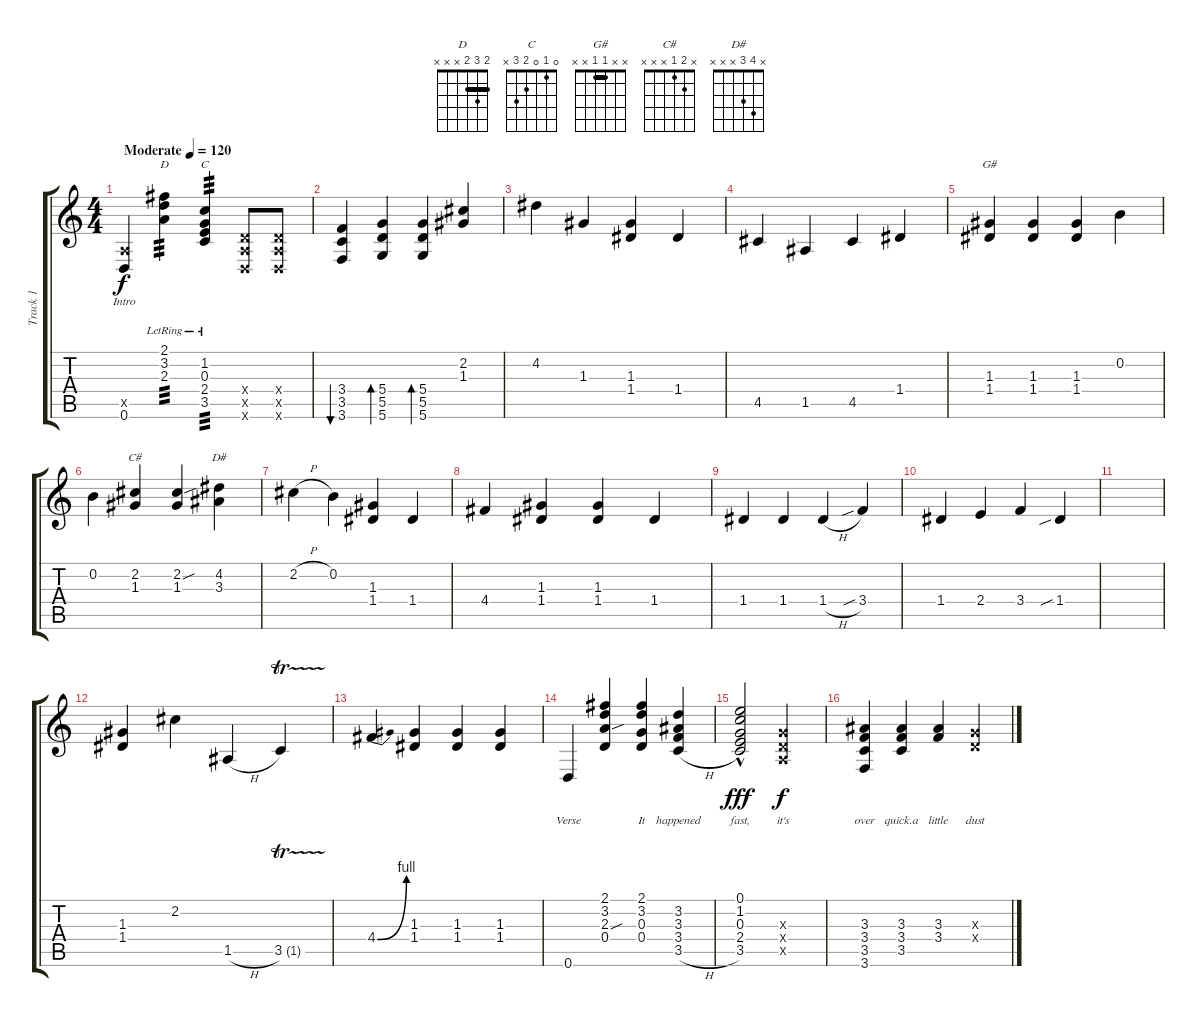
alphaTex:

\track ("Track 1" "Track 1") {instrument overdrivenguitar}
\staff {score tabs}
\tuning (E4 B3 G3 D3 A2 D2) {hide}
\chord ("D" 2 3 2 x x x) {barre 2}
\chord ("C" 0 1 0 2 3 x)
\chord ("G#" x x 1 1 x x) {barre 1}
\chord ("C#" x 2 1 x x x)
\chord ("D#" x 4 3 x x x)
\ts (4 4)
\tempo (120 "Moderate")
\clef g2
\ks c
(0.5{x} 0.6).4{lyrics (0 "Intro") lyrics (1 "") lyrics (2 "") lyrics (3 "") lyrics (4 "") dy f instrument overdrivenguitar} (2.1{lr} 3.2{lr} 2.3{lr}).4{ch "D" tp 3} (1.2{lr} 0.3{lr} 2.4{lr} 3.5{lr}).4{ch "C" tp 3} (0.4{x} 0.5{x} 0.6{x}).8 (0.4{x} 0.5{x} 0.6{x}).8 |
(3.4 3.5 3.6).4{bu 60} (5.4 5.5 5.6).4{bd 60} (5.4 5.5 5.6).4{bd 60} (2.2 1.3).4 |
4.2.4 1.3.4 (1.3 1.4).4 1.4.4 |
4.5.4 1.5.4 4.5.4 1.4.4 |
(1.3 1.4).4{ch "G#"} (1.3 1.4).4 (1.3 1.4).4 0.2.4 |
0.2.4 (2.2 1.3).4{ch "C#"} (2.2{sou} 1.3).4 (4.2 3.3).4{ch "D#"} |
2.2{h}.4 0.2.4 (1.3 1.4).4 1.4.4 |
4.4.4 (1.3 1.4).4 (1.3 1.4).4 1.4.4 |
1.4.4 1.4.4 1.4{h}.4 3.4{sib}.4 |
1.4.4 2.4.4 3.4.4 1.4{sib}.4 |
|
(1.3 1.4).4 2.2.4 1.5{h}.4 3.5{tr (1 16)}.4 |
4.4{be (bend 0 0 60 4)}.4 (1.3 1.4).4 (1.3 1.4).4 (1.3 1.4).4 |
0.6.4{lyrics (0 "") lyrics (1 "Verse") lyrics (2 "") lyrics (3 "") lyrics (4 "")} (2.1 3.2 2.3{sou} 0.4).4{lyrics (0 "") lyrics (1 "") lyrics (2 "") lyrics (3 "") lyrics (4 "")} (2.1 3.2 0.3 0.4).4{lyrics (0 "") lyrics (1 "It") lyrics (2 "") lyrics (3 "") lyrics (4 "")} (3.2 3.3 3.4 3.5{h}).4{lyrics (0 "") lyrics (1 "happened") lyrics (2 "") lyrics (3 "") lyrics (4 "")} |
(0.1{hac} 1.2{hac} 0.3{hac} 2.4{hac} 3.5{hac}).2{lyrics (0 "") lyrics (1 "fast,") lyrics (2 "") lyrics (3 "") lyrics (4 "") dy fff} (0.3{x} 0.4{x} 0.5{x}).2{lyrics (0 "") lyrics (1 "it's") lyrics (2 "") lyrics (3 "") lyrics (4 "") dy f} |
(3.3 3.4 3.5 3.6).4{lyrics (0 "") lyrics (1 "over") lyrics (2 "") lyrics (3 "") lyrics (4 "")} (3.3 3.4 3.5).4{lyrics (0 "") lyrics (1 "quick.a") lyrics (2 "") lyrics (3 "") lyrics (4 "")} (3.3 3.4).4{lyrics (0 "") lyrics (1 "little") lyrics (2 "") lyrics (3 "") lyrics (4 "")} (0.3{x} 0.4{x}).4{lyrics (0 "") lyrics (1 "dust") lyrics (2 "") lyrics (3 "") lyrics (4 "")}
